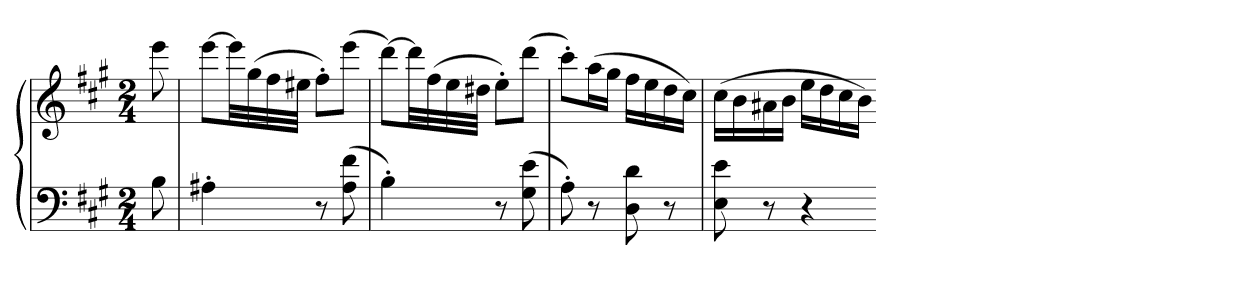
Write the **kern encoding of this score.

**kern	**kern
*part1	*part1
*staff2	*staff1
*clefF4	*clefG2
*k[f#c#g#]	*k[f#c#g#]
*A:	*A:
*M2/4	*M2/4
=	=
8B	8eee
=396	=396
4A#X'	[8eeeL
.	32eeeLL]
.	(32gg#
.	32ff#
.	32ee#XJJJ
8r	8ff#'L)
(8A# 8f#	(8eeeJ
=397	=397
4B')	[8dddL)
.	32dddLL]
.	(32ff#
.	32ee
.	32dd#XJJJ
8r	8ee'L)
(8G# 8e	(8dddJ
=398	=398
8A')	8ccc#'L)
8r	(16aaL
.	16gg#JJ
8D 8d	16ff#LL
.	16ee
8r	16dd
.	16cc#JJ)
=399	=399
8E 8e	(16cc#LL
.	16b
8r	16a#X
.	16bJJ
4r	16eeLL
.	16dd
.	16cc#
.	16bJJ)
=-	=-
*-	*-
